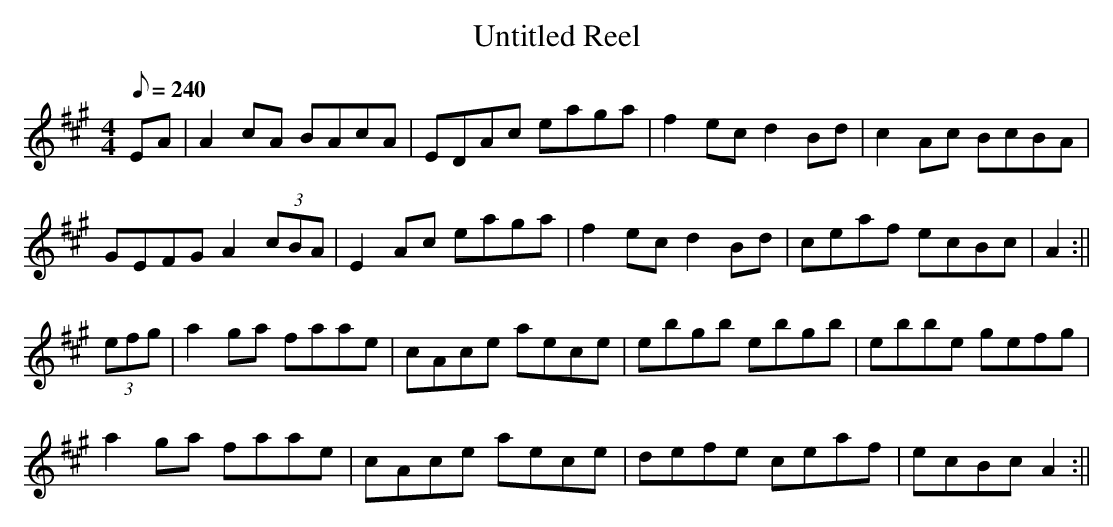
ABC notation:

X:1
T:Untitled Reel
M:4/4
L:1/8
Q:240
K:A
EA | A2 cA BAcA | EDAc eaga | f2 ec d2 Bd | c2 Ac BcBA |
GEFG A2 (3cBA | E2 Ac eaga | f2 ec d2 Bd | ceaf ecBc | A2 :||
(3efg | a2 ga faae | cAce aece | ebgb ebgb | ebbe gefg |
a2 ga faae | cAce aece | defe ceaf | ecBc A2 :||
